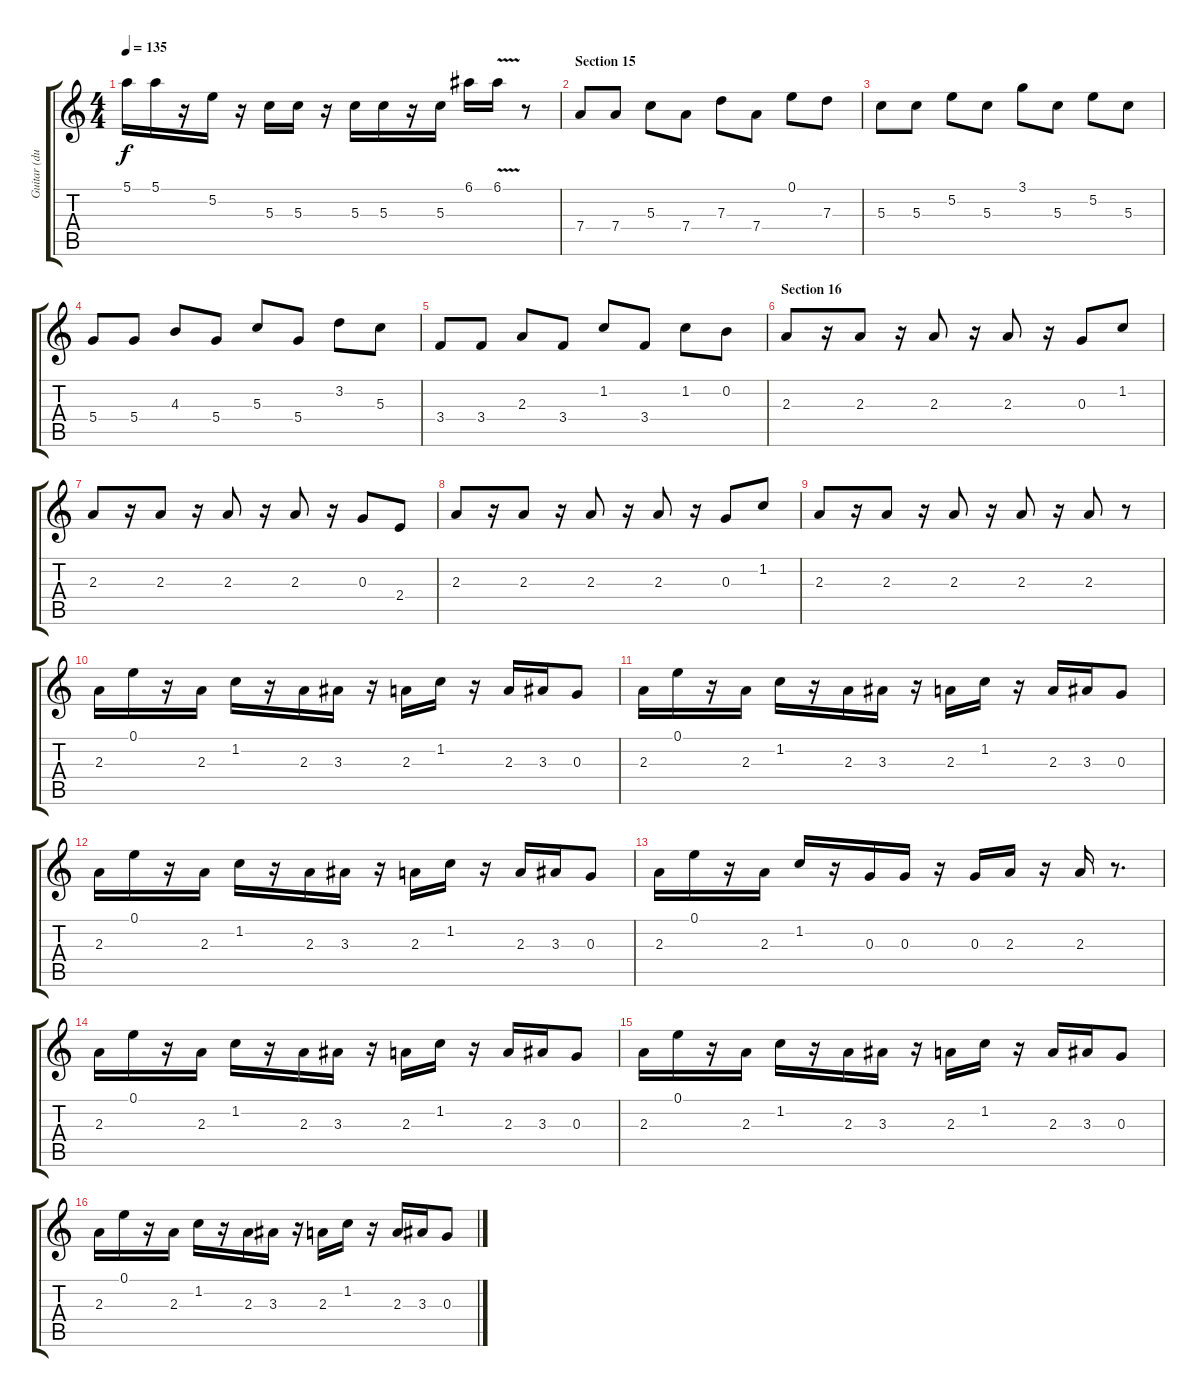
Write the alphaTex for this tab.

\track ("Guitar (dub)" "Guitar (du") {instrument overdrivenguitar}
\staff {score tabs}
\tuning (E4 B3 G3 D3 A2 E2) {hide}
\ts (4 4)
\tempo 135
\clef g2
\ks c
5.1.16{dy f} 5.1.16 r.16 5.2.16 r.16 5.3.16 5.3.16 r.16 5.3.16 5.3.16 r.16 5.3.16 6.1.16 6.1{v}.16 r.8 |
\section ("" "Section 15")
7.4.8 7.4.8 5.3.8 7.4.8 7.3.8 7.4.8 0.1.8 7.3.8 |
5.3.8 5.3.8 5.2.8 5.3.8 3.1.8 5.3.8 5.2.8 5.3.8 |
5.4.8 5.4.8 4.3.8 5.4.8 5.3.8 5.4.8 3.2.8 5.3.8 |
3.4.8 3.4.8 2.3.8 3.4.8 1.2.8 3.4.8 1.2.8 0.2.8 |
\section ("" "Section 16")
2.3.8 r.16 2.3.8 r.16 2.3.8 r.16 2.3.8 r.16 0.3.8 1.2.8 |
2.3.8 r.16 2.3.8 r.16 2.3.8 r.16 2.3.8 r.16 0.3.8 2.4.8 |
2.3.8 r.16 2.3.8 r.16 2.3.8 r.16 2.3.8 r.16 0.3.8 1.2.8 |
2.3.8 r.16 2.3.8 r.16 2.3.8 r.16 2.3.8 r.16 2.3.8 r.8 |
2.3.16 0.1.16 r.16 2.3.16 1.2.16 r.16 2.3.16 3.3.16 r.16 2.3.16 1.2.16 r.16 2.3.16 3.3.16 0.3.8 |
2.3.16 0.1.16 r.16 2.3.16 1.2.16 r.16 2.3.16 3.3.16 r.16 2.3.16 1.2.16 r.16 2.3.16 3.3.16 0.3.8 |
2.3.16 0.1.16 r.16 2.3.16 1.2.16 r.16 2.3.16 3.3.16 r.16 2.3.16 1.2.16 r.16 2.3.16 3.3.16 0.3.8 |
2.3.16 0.1.16 r.16 2.3.16 1.2.16 r.16 0.3.16 0.3.16 r.16 0.3.16 2.3.16 r.16 2.3.16 r.8{d} |
2.3.16 0.1.16 r.16 2.3.16 1.2.16 r.16 2.3.16 3.3.16 r.16 2.3.16 1.2.16 r.16 2.3.16 3.3.16 0.3.8 |
2.3.16 0.1.16 r.16 2.3.16 1.2.16 r.16 2.3.16 3.3.16 r.16 2.3.16 1.2.16 r.16 2.3.16 3.3.16 0.3.8 |
2.3.16 0.1.16 r.16 2.3.16 1.2.16 r.16 2.3.16 3.3.16 r.16 2.3.16 1.2.16 r.16 2.3.16 3.3.16 0.3.8
